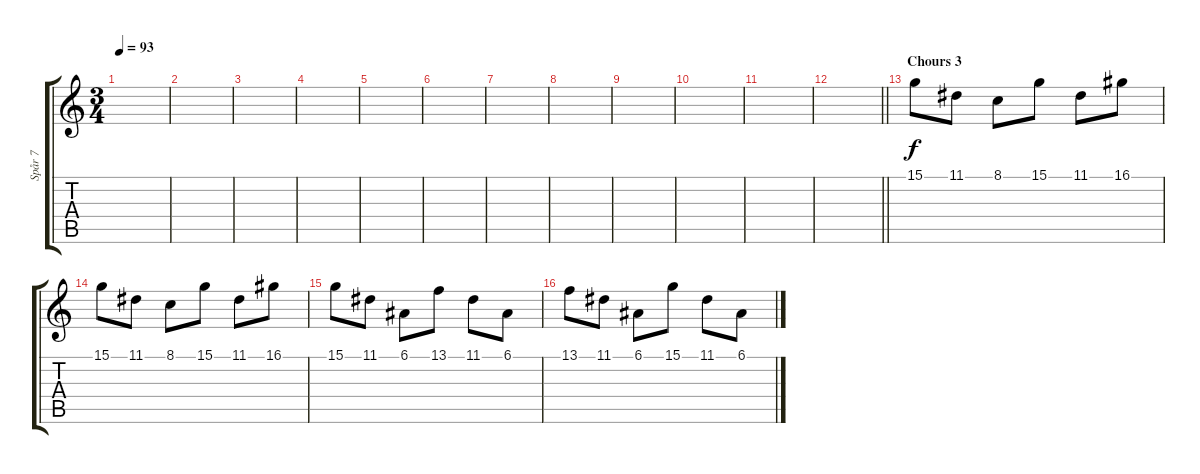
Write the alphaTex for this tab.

\track ("Spår 7" "Spår 7") {instrument acousticgrandpiano}
\staff {score tabs}
\tuning (E4 B3 G3 D3 A2 E2) {hide}
\ts (3 4)
\tempo 93
\clef g2
\ks c
|
|
|
|
|
|
|
|
|
|
|
\barLineRight lightlight
|
\section ("" "Chours 3")
15.1.8 11.1.8 8.1.8 15.1.8 11.1.8 16.1.8 |
15.1.8 11.1.8 8.1.8 15.1.8 11.1.8 16.1.8 |
15.1.8 11.1.8 6.1.8 13.1.8 11.1.8 6.1.8 |
13.1.8 11.1.8 6.1.8 15.1.8 11.1.8 6.1.8
